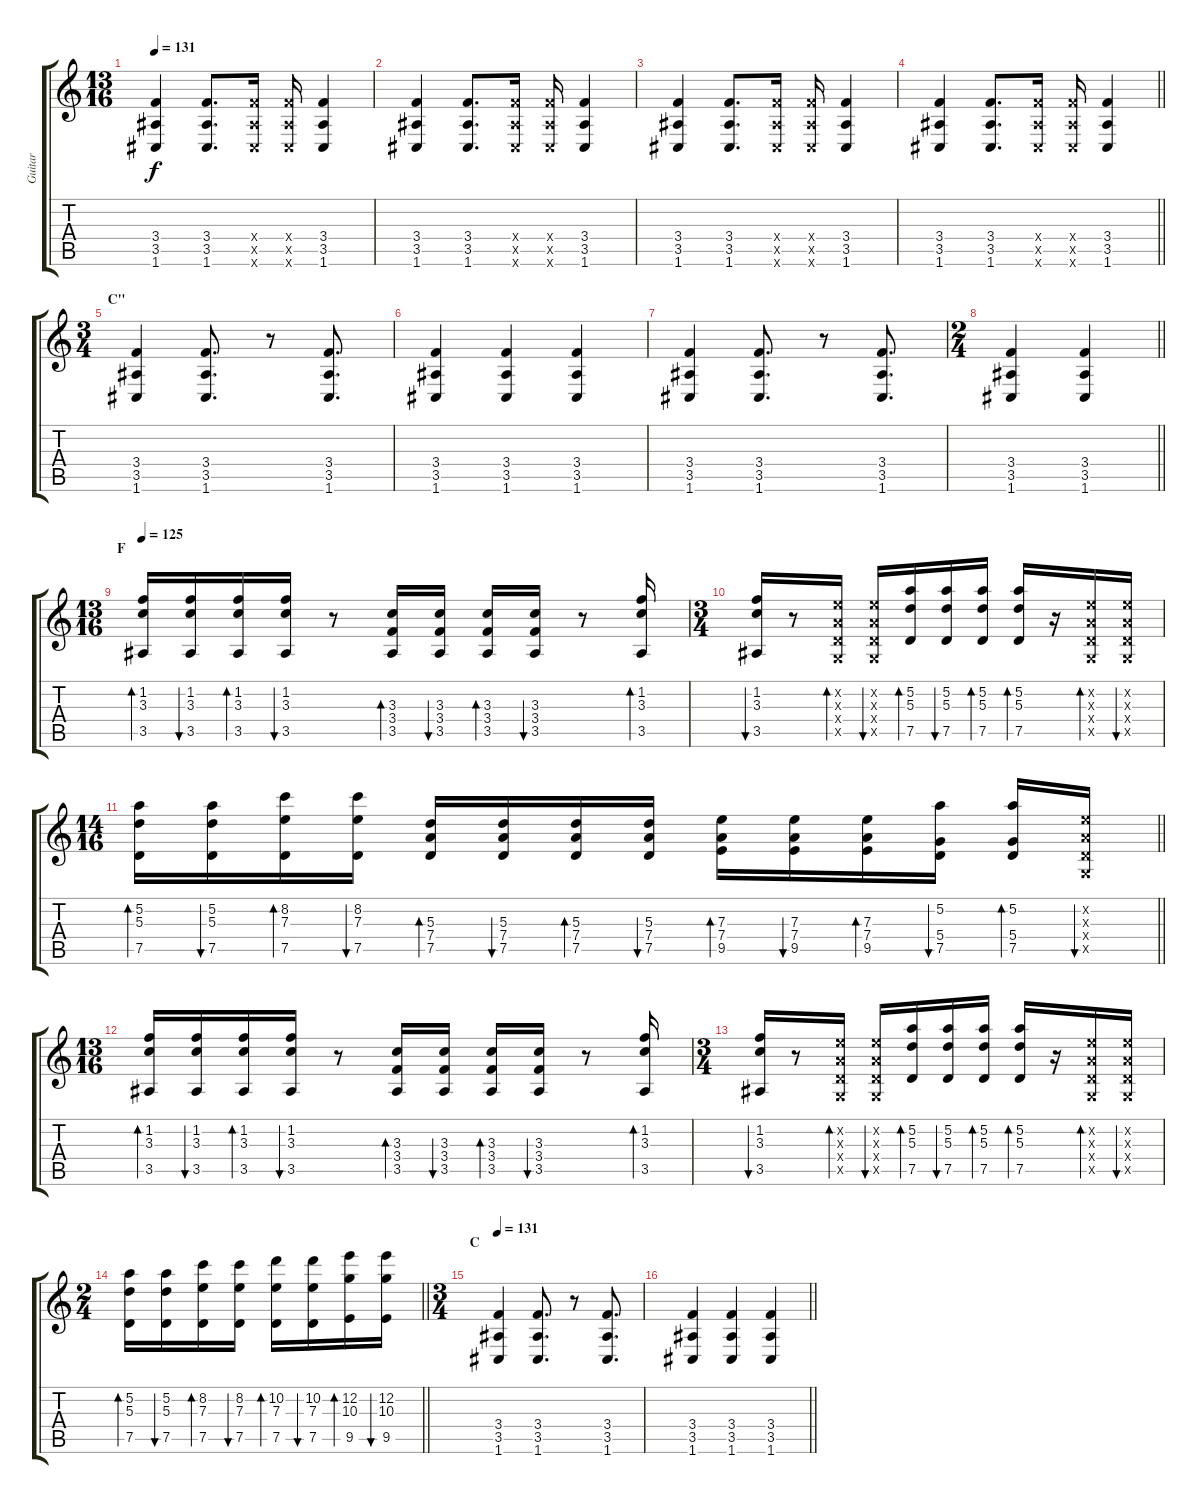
\track ("Guitar" "Guitar") {instrument distortionguitar}
\staff {score tabs}
\tuning (G4 E4 A3 D3 G2 C2) {hide}
\ts (13 16)
\tempo 131
\clef g2
\ks c
(3.4 3.5 1.6).4{dy f} (3.4 3.5 1.6).8{d} (3.4{x} 3.5{x} 1.6{x}).16 (3.4{x} 3.5{x} 1.6{x}).16 (3.4 3.5 1.6).4 |
(3.4 3.5 1.6).4 (3.4 3.5 1.6).8{d} (3.4{x} 3.5{x} 1.6{x}).16 (3.4{x} 3.5{x} 1.6{x}).16 (3.4 3.5 1.6).4 |
(3.4 3.5 1.6).4 (3.4 3.5 1.6).8{d} (3.4{x} 3.5{x} 1.6{x}).16 (3.4{x} 3.5{x} 1.6{x}).16 (3.4 3.5 1.6).4 |
\barLineRight lightlight
(3.4 3.5 1.6).4 (3.4 3.5 1.6).8{d} (3.4{x} 3.5{x} 1.6{x}).16 (3.4{x} 3.5{x} 1.6{x}).16 (3.4 3.5 1.6).4 |
\ts (3 4)
\section ("" "C''")
(3.4 3.5 1.6).4 (3.4 3.5 1.6).8{d} r.8 (3.4 3.5 1.6).8{d} |
(3.4 3.5 1.6).4 (3.4 3.5 1.6).4 (3.4 3.5 1.6).4 |
(3.4 3.5 1.6).4 (3.4 3.5 1.6).8{d} r.8 (3.4 3.5 1.6).8{d} |
\ts (2 4)
\barLineRight lightlight
(3.4 3.5 1.6).4 (3.4 3.5 1.6).4 |
\ts (13 16)
\section ("" "F")
\tempo 125
(1.2 3.3 3.5).16{bd 60 volume 9 instrument acousticguitarsteel} (1.2 3.3 3.5).16{bu 60} (1.2 3.3 3.5).16{bd 60} (1.2 3.3 3.5).16{bu 60} r.8 (3.3 3.4 3.5).16{bd 60} (3.3 3.4 3.5).16{bu 60} (3.3 3.4 3.5).16{bd 60} (3.3 3.4 3.5).16{bu 60} r.8 (1.2 3.3 3.5).16{bd 60} |
\ts (3 4)
(1.2 3.3 3.5).16{bu 60} r.8 (0.2{x} 0.3{x} 0.4{x} 0.5{x}).16{bd 60} (0.2{x} 0.3{x} 0.4{x} 0.5{x}).16{bu 60} (5.2 5.3 7.5).16{bd 60} (5.2 5.3 7.5).16{bu 60} (5.2 5.3 7.5).16{bd 60} (5.2 5.3 7.5).16{bd 60} r.16 (0.2{x} 0.3{x} 0.4{x} 0.5{x}).16{bd 60} (0.2{x} 0.3{x} 0.4{x} 0.5{x}).16{bu 60} |
\ts (14 16)
\barLineRight lightlight
(5.2 5.3 7.5).16{bd 60} (5.2 5.3 7.5).16{bu 60} (8.2 7.3 7.5).16{bd 60} (8.2 7.3 7.5).16{bu 60} (5.3 7.4 7.5).16{bd 60} (5.3 7.4 7.5).16{bu 60} (5.3 7.4 7.5).16{bd 60} (5.3 7.4 7.5).16{bu 60} (7.3 7.4 9.5).16{bd 60} (7.3 7.4 9.5).16{bu 60} (7.3 7.4 9.5).16{bd 60} (5.2 5.4 7.5).16{bu 60} (5.2 5.4 7.5).16{bd 60} (0.2{x} 0.3{x} 0.4{x} 0.5{x}).16{bu 60} |
\ts (13 16)
(1.2 3.3 3.5).16{bd 60} (1.2 3.3 3.5).16{bu 60} (1.2 3.3 3.5).16{bd 60} (1.2 3.3 3.5).16{bu 60} r.8 (3.3 3.4 3.5).16{bd 60} (3.3 3.4 3.5).16{bu 60} (3.3 3.4 3.5).16{bd 60} (3.3 3.4 3.5).16{bu 60} r.8 (1.2 3.3 3.5).16{bd 60} |
\ts (3 4)
(1.2 3.3 3.5).16{bu 60} r.8 (0.2{x} 0.3{x} 0.4{x} 0.5{x}).16{bd 60} (0.2{x} 0.3{x} 0.4{x} 0.5{x}).16{bu 60} (5.2 5.3 7.5).16{bd 60} (5.2 5.3 7.5).16{bu 60} (5.2 5.3 7.5).16{bd 60} (5.2 5.3 7.5).16{bd 60} r.16 (0.2{x} 0.3{x} 0.4{x} 0.5{x}).16{bd 60} (0.2{x} 0.3{x} 0.4{x} 0.5{x}).16{bu 60} |
\ts (2 4)
\barLineRight lightlight
(5.2 5.3 7.5).16{bd 60} (5.2 5.3 7.5).16{bu 60} (8.2 7.3 7.5).16{bd 60} (8.2 7.3 7.5).16{bu 60} (10.2 7.3 7.5).16{bd 60} (10.2 7.3 7.5).16{bu 60} (12.2 10.3 9.5).16{bd 60} (12.2 10.3 9.5).16{bu 60} |
\ts (3 4)
\section ("" "C")
\tempo 131
(3.4 3.5 1.6).4{volume 13 instrument distortionguitar} (3.4 3.5 1.6).8{d} r.8 (3.4 3.5 1.6).8{d} |
\barLineRight lightlight
(3.4 3.5 1.6).4 (3.4 3.5 1.6).4 (3.4 3.5 1.6).4
